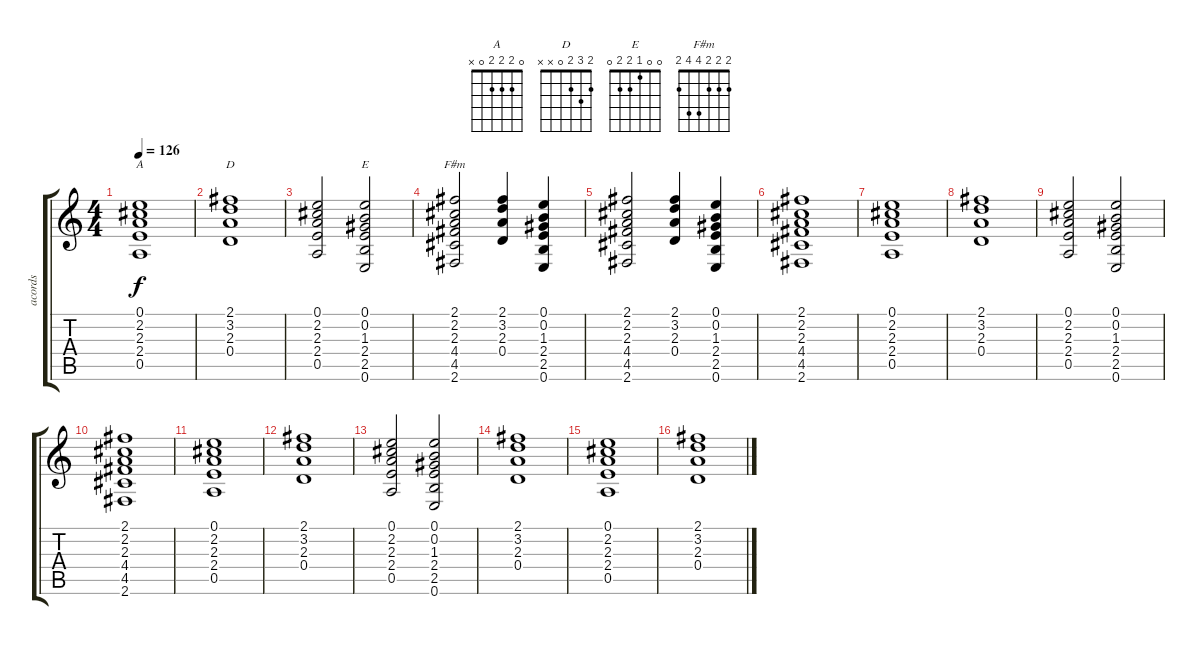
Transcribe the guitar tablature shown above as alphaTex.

\track ("acords" "acords") {instrument acousticguitarsteel}
\staff {score tabs}
\tuning (E4 B3 G3 D3 A2 E2) {hide}
\chord ("A" 0 2 2 2 0 x)
\chord ("D" 2 3 2 0 x x)
\chord ("E" 0 0 1 2 2 0)
\chord ("F#m" 2 2 2 4 4 2)
\ts (4 4)
\tempo 126
\clef g2
\ks c
(0.1 2.2 2.3 2.4 0.5).1{ch "A" dy f} |
(2.1 3.2 2.3 0.4).1{ch "D"} |
(0.1 2.2 2.3 2.4 0.5).2 (0.1 0.2 1.3 2.4 2.5 0.6).2{ch "E"} |
(2.1 2.2 2.3 4.4 4.5 2.6).2{ch "F#m"} (2.1 3.2 2.3 0.4).4 (0.1 0.2 1.3 2.4 2.5 0.6).4 |
(2.1 2.2 2.3 4.4 4.5 2.6).2 (2.1 3.2 2.3 0.4).4 (0.1 0.2 1.3 2.4 2.5 0.6).4 |
(2.1 2.2 2.3 4.4 4.5 2.6).1 |
(0.1 2.2 2.3 2.4 0.5).1 |
(2.1 3.2 2.3 0.4).1 |
(0.1 2.2 2.3 2.4 0.5).2 (0.1 0.2 1.3 2.4 2.5 0.6).2 |
(2.1 2.2 2.3 4.4 4.5 2.6).1 |
(0.1 2.2 2.3 2.4 0.5).1 |
(2.1 3.2 2.3 0.4).1 |
(0.1 2.2 2.3 2.4 0.5).2 (0.1 0.2 1.3 2.4 2.5 0.6).2 |
(2.1 3.2 2.3 0.4).1 |
(0.1 2.2 2.3 2.4 0.5).1 |
(2.1 3.2 2.3 0.4).1
